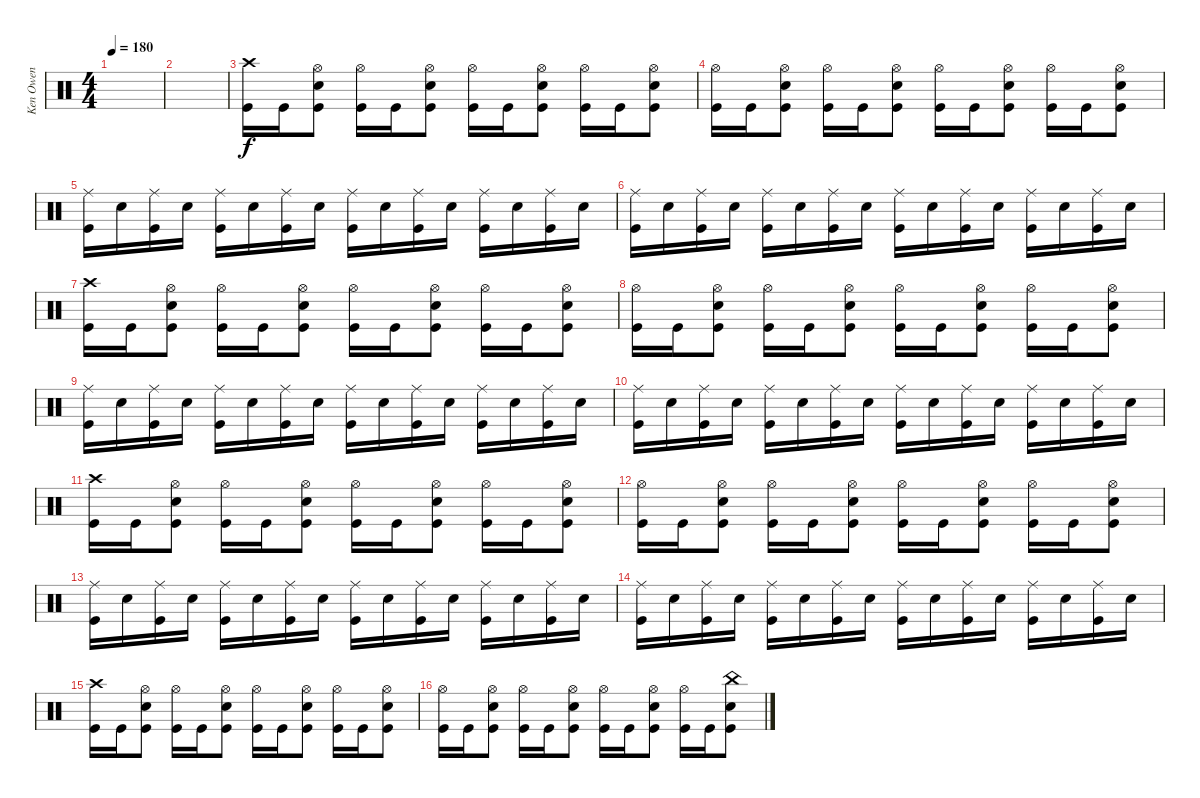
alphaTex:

\track ("Ken Owen" "Ken Owen") {instrument percussion}
\staff {score}
\articulation defaults
\ts (4 4)
\tempo 180
\clef neutral
\ks c
|
|
("Crash high (hit)" "Kick (hit)").16 "Kick (hit)".16 ("Hi-Hat (open)" "Snare (hit) 2" "Kick (hit)").8 ("Hi-Hat (open)" "Kick (hit)").16 "Kick (hit)".16 ("Hi-Hat (open)" "Snare (hit) 2" "Kick (hit)").8 ("Hi-Hat (open)" "Kick (hit)").16 "Kick (hit)".16 ("Hi-Hat (open)" "Snare (hit) 2" "Kick (hit)").8 ("Hi-Hat (open)" "Kick (hit)").16 "Kick (hit)".16 ("Hi-Hat (open)" "Snare (hit) 2" "Kick (hit)").8 |
("Hi-Hat (open)" "Kick (hit)").16 "Kick (hit)".16 ("Hi-Hat (open)" "Snare (hit) 2" "Kick (hit)").8 ("Hi-Hat (open)" "Kick (hit)").16 "Kick (hit)".16 ("Hi-Hat (open)" "Snare (hit) 2" "Kick (hit)").8 ("Hi-Hat (open)" "Kick (hit)").16 "Kick (hit)".16 ("Hi-Hat (open)" "Snare (hit) 2" "Kick (hit)").8 ("Hi-Hat (open)" "Kick (hit)").16 "Kick (hit)".16 ("Hi-Hat (open)" "Snare (hit) 2" "Kick (hit)").8 |
("Ride (middle)" "Kick (hit)").16 "Snare (hit) 2".16 ("Ride (middle)" "Kick (hit)").16 "Snare (hit) 2".16 ("Ride (middle)" "Kick (hit)").16 "Snare (hit) 2".16 ("Ride (middle)" "Kick (hit)").16 "Snare (hit) 2".16 ("Ride (middle)" "Kick (hit)").16 "Snare (hit) 2".16 ("Ride (middle)" "Kick (hit)").16 "Snare (hit) 2".16 ("Ride (middle)" "Kick (hit)").16 "Snare (hit) 2".16 ("Ride (middle)" "Kick (hit)").16 "Snare (hit) 2".16 |
("Ride (middle)" "Kick (hit)").16 "Snare (hit) 2".16 ("Ride (middle)" "Kick (hit)").16 "Snare (hit) 2".16 ("Ride (middle)" "Kick (hit)").16 "Snare (hit) 2".16 ("Ride (middle)" "Kick (hit)").16 "Snare (hit) 2".16 ("Ride (middle)" "Kick (hit)").16 "Snare (hit) 2".16 ("Ride (middle)" "Kick (hit)").16 "Snare (hit) 2".16 ("Ride (middle)" "Kick (hit)").16 "Snare (hit) 2".16 ("Ride (middle)" "Kick (hit)").16 "Snare (hit) 2".16 |
("Crash high (hit)" "Kick (hit)").16 "Kick (hit)".16 ("Hi-Hat (open)" "Snare (hit) 2" "Kick (hit)").8 ("Hi-Hat (open)" "Kick (hit)").16 "Kick (hit)".16 ("Hi-Hat (open)" "Snare (hit) 2" "Kick (hit)").8 ("Hi-Hat (open)" "Kick (hit)").16 "Kick (hit)".16 ("Hi-Hat (open)" "Snare (hit) 2" "Kick (hit)").8 ("Hi-Hat (open)" "Kick (hit)").16 "Kick (hit)".16 ("Hi-Hat (open)" "Snare (hit) 2" "Kick (hit)").8 |
("Hi-Hat (open)" "Kick (hit)").16 "Kick (hit)".16 ("Hi-Hat (open)" "Snare (hit) 2" "Kick (hit)").8 ("Hi-Hat (open)" "Kick (hit)").16 "Kick (hit)".16 ("Hi-Hat (open)" "Snare (hit) 2" "Kick (hit)").8 ("Hi-Hat (open)" "Kick (hit)").16 "Kick (hit)".16 ("Hi-Hat (open)" "Snare (hit) 2" "Kick (hit)").8 ("Hi-Hat (open)" "Kick (hit)").16 "Kick (hit)".16 ("Hi-Hat (open)" "Snare (hit) 2" "Kick (hit)").8 |
("Ride (middle)" "Kick (hit)").16 "Snare (hit) 2".16 ("Ride (middle)" "Kick (hit)").16 "Snare (hit) 2".16 ("Ride (middle)" "Kick (hit)").16 "Snare (hit) 2".16 ("Ride (middle)" "Kick (hit)").16 "Snare (hit) 2".16 ("Ride (middle)" "Kick (hit)").16 "Snare (hit) 2".16 ("Ride (middle)" "Kick (hit)").16 "Snare (hit) 2".16 ("Ride (middle)" "Kick (hit)").16 "Snare (hit) 2".16 ("Ride (middle)" "Kick (hit)").16 "Snare (hit) 2".16 |
("Ride (middle)" "Kick (hit)").16 "Snare (hit) 2".16 ("Ride (middle)" "Kick (hit)").16 "Snare (hit) 2".16 ("Ride (middle)" "Kick (hit)").16 "Snare (hit) 2".16 ("Ride (middle)" "Kick (hit)").16 "Snare (hit) 2".16 ("Ride (middle)" "Kick (hit)").16 "Snare (hit) 2".16 ("Ride (middle)" "Kick (hit)").16 "Snare (hit) 2".16 ("Ride (middle)" "Kick (hit)").16 "Snare (hit) 2".16 ("Ride (middle)" "Kick (hit)").16 "Snare (hit) 2".16 |
("Crash high (hit)" "Kick (hit)").16 "Kick (hit)".16 ("Hi-Hat (open)" "Snare (hit) 2" "Kick (hit)").8 ("Hi-Hat (open)" "Kick (hit)").16 "Kick (hit)".16 ("Hi-Hat (open)" "Snare (hit) 2" "Kick (hit)").8 ("Hi-Hat (open)" "Kick (hit)").16 "Kick (hit)".16 ("Hi-Hat (open)" "Snare (hit) 2" "Kick (hit)").8 ("Hi-Hat (open)" "Kick (hit)").16 "Kick (hit)".16 ("Hi-Hat (open)" "Snare (hit) 2" "Kick (hit)").8 |
("Hi-Hat (open)" "Kick (hit)").16 "Kick (hit)".16 ("Hi-Hat (open)" "Snare (hit) 2" "Kick (hit)").8 ("Hi-Hat (open)" "Kick (hit)").16 "Kick (hit)".16 ("Hi-Hat (open)" "Snare (hit) 2" "Kick (hit)").8 ("Hi-Hat (open)" "Kick (hit)").16 "Kick (hit)".16 ("Hi-Hat (open)" "Snare (hit) 2" "Kick (hit)").8 ("Hi-Hat (open)" "Kick (hit)").16 "Kick (hit)".16 ("Hi-Hat (open)" "Snare (hit) 2" "Kick (hit)").8 |
("Ride (middle)" "Kick (hit)").16 "Snare (hit) 2".16 ("Ride (middle)" "Kick (hit)").16 "Snare (hit) 2".16 ("Ride (middle)" "Kick (hit)").16 "Snare (hit) 2".16 ("Ride (middle)" "Kick (hit)").16 "Snare (hit) 2".16 ("Ride (middle)" "Kick (hit)").16 "Snare (hit) 2".16 ("Ride (middle)" "Kick (hit)").16 "Snare (hit) 2".16 ("Ride (middle)" "Kick (hit)").16 "Snare (hit) 2".16 ("Ride (middle)" "Kick (hit)").16 "Snare (hit) 2".16 |
("Ride (middle)" "Kick (hit)").16 "Snare (hit) 2".16 ("Ride (middle)" "Kick (hit)").16 "Snare (hit) 2".16 ("Ride (middle)" "Kick (hit)").16 "Snare (hit) 2".16 ("Ride (middle)" "Kick (hit)").16 "Snare (hit) 2".16 ("Ride (middle)" "Kick (hit)").16 "Snare (hit) 2".16 ("Ride (middle)" "Kick (hit)").16 "Snare (hit) 2".16 ("Ride (middle)" "Kick (hit)").16 "Snare (hit) 2".16 ("Ride (middle)" "Kick (hit)").16 "Snare (hit) 2".16 |
("Crash high (hit)" "Kick (hit)").16 "Kick (hit)".16 ("Hi-Hat (open)" "Snare (hit) 2" "Kick (hit)").8 ("Hi-Hat (open)" "Kick (hit)").16 "Kick (hit)".16 ("Hi-Hat (open)" "Snare (hit) 2" "Kick (hit)").8 ("Hi-Hat (open)" "Kick (hit)").16 "Kick (hit)".16 ("Hi-Hat (open)" "Snare (hit) 2" "Kick (hit)").8 ("Hi-Hat (open)" "Kick (hit)").16 "Kick (hit)".16 ("Hi-Hat (open)" "Snare (hit) 2" "Kick (hit)").8 |
("Hi-Hat (open)" "Kick (hit)").16 "Kick (hit)".16 ("Hi-Hat (open)" "Snare (hit) 2" "Kick (hit)").8 ("Hi-Hat (open)" "Kick (hit)").16 "Kick (hit)".16 ("Hi-Hat (open)" "Snare (hit) 2" "Kick (hit)").8 ("Hi-Hat (open)" "Kick (hit)").16 "Kick (hit)".16 ("Hi-Hat (open)" "Snare (hit) 2" "Kick (hit)").8 ("Hi-Hat (open)" "Kick (hit)").16 "Kick (hit)".16 ("China (hit)" "Snare (hit) 2" "Kick (hit)").8
